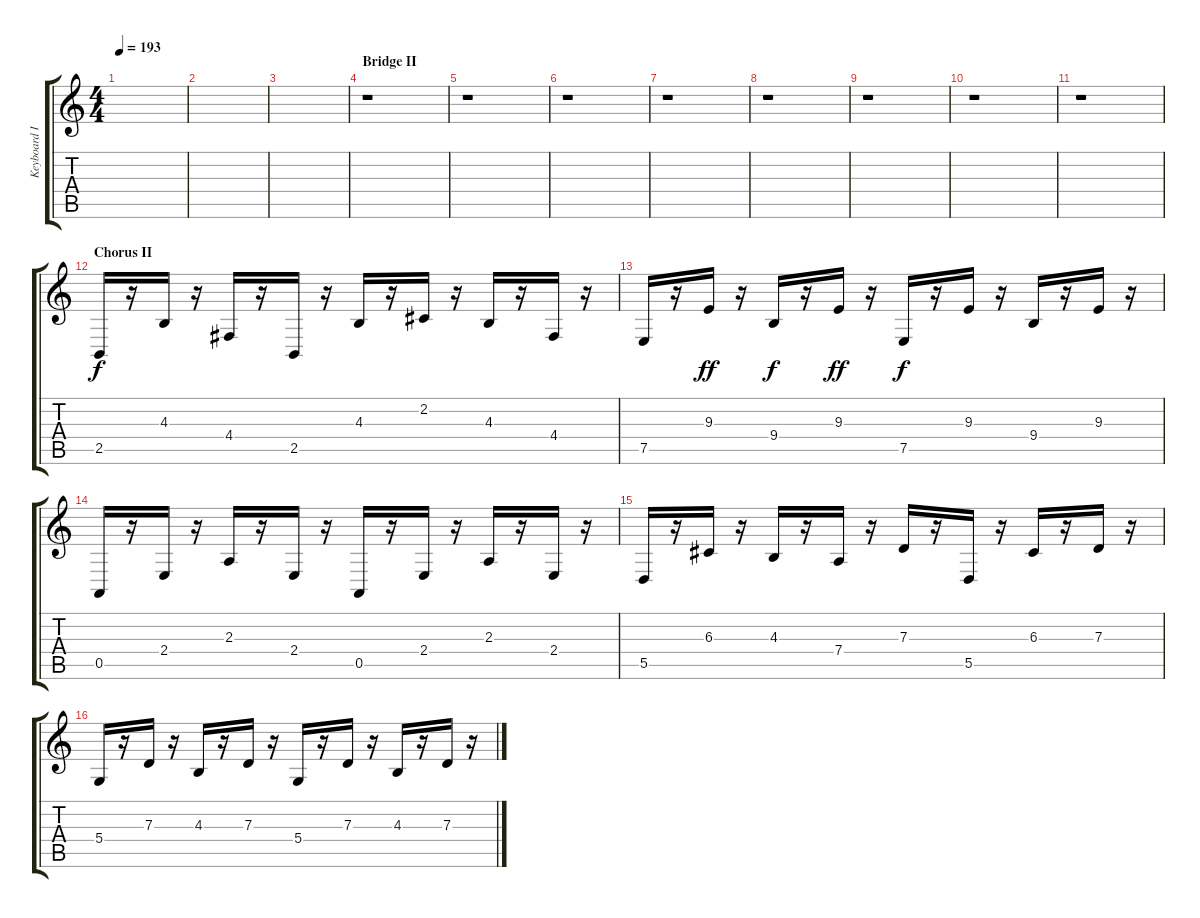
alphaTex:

\track ("Keyboard III" "Keyboard I") {instrument synthbrass2}
\staff {score tabs}
\tuning (E4 B3 G3 D3 A2 E2) {hide}
\ts (4 4)
\tempo 193
\clef g2
\ks c
|
|
|
\section ("" "Bridge II")
r.1 |
r.1 |
r.1 |
r.1 |
r.1 |
r.1 |
r.1 |
r.1 |
\section ("" "Chorus II")
2.5.16{dy f balance 8 instrument synthbrass2} r.16 4.3.16 r.16 4.4.16 r.16 2.5.16 r.16 4.3.16 r.16 2.2.16 r.16 4.3.16 r.16 4.4.16 r.16 |
7.5.16 r.16 9.3.16{dy ff} r.16 9.4.16{dy f} r.16 9.3.16{dy ff} r.16 7.5.16{dy f} r.16 9.3.16 r.16 9.4.16 r.16 9.3.16 r.16 |
0.5.16 r.16 2.4.16 r.16 2.3.16 r.16 2.4.16 r.16 0.5.16 r.16 2.4.16 r.16 2.3.16 r.16 2.4.16 r.16 |
5.5.16 r.16 6.3.16 r.16 4.3.16 r.16 7.4.16 r.16 7.3.16 r.16 5.5.16 r.16 6.3.16 r.16 7.3.16 r.16 |
5.4.16 r.16 7.3.16 r.16 4.3.16 r.16 7.3.16 r.16 5.4.16 r.16 7.3.16 r.16 4.3.16 r.16 7.3.16 r.16
